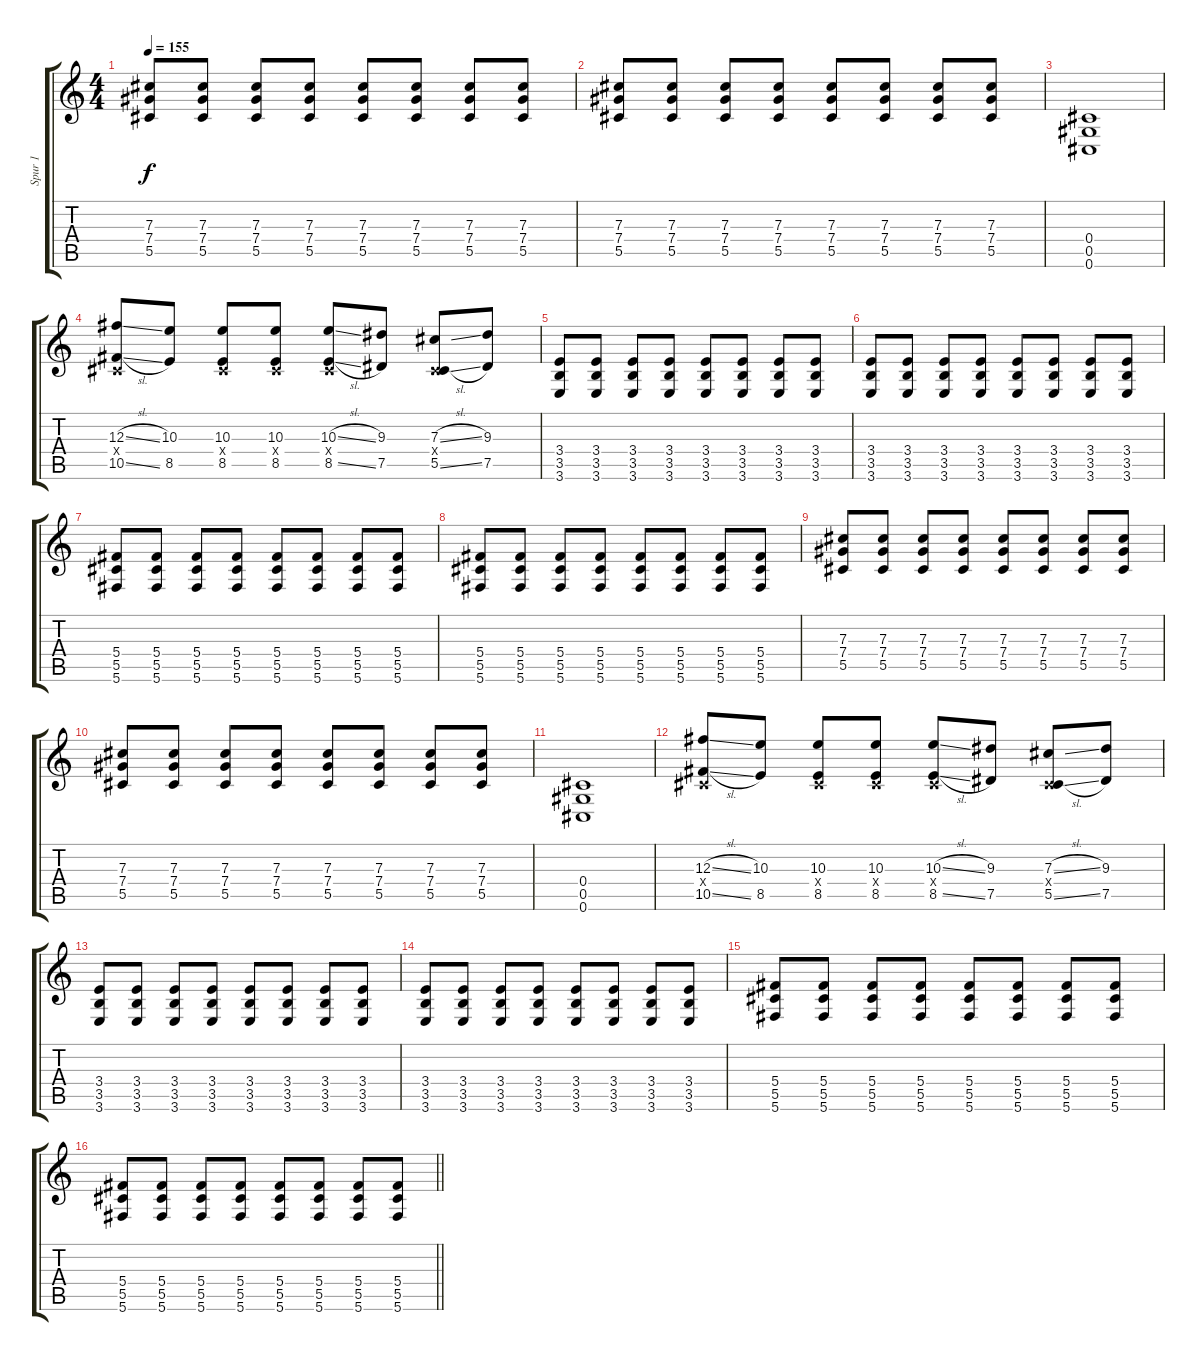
\track ("Spur 1" "Spur 1") {instrument overdrivenguitar}
\staff {score tabs}
\tuning (Eb4 Bb3 Gb3 Db3 Ab2 Db2) {hide}
\ts (4 4)
\tempo 155
\clef g2
\ks c
(7.3 7.4 5.5).8{dy f} (7.3 7.4 5.5).8 (7.3 7.4 5.5).8 (7.3 7.4 5.5).8 (7.3 7.4 5.5).8 (7.3 7.4 5.5).8 (7.3 7.4 5.5).8 (7.3 7.4 5.5).8 |
(7.3 7.4 5.5).8 (7.3 7.4 5.5).8 (7.3 7.4 5.5).8 (7.3 7.4 5.5).8 (7.3 7.4 5.5).8 (7.3 7.4 5.5).8 (7.3 7.4 5.5).8 (7.3 7.4 5.5).8 |
(0.4 0.5 0.6).1 |
(12.3{sl} 0.4{x} 10.5{sl}).8 (10.3 8.5).8 (10.3 0.4{x} 8.5).8 (10.3 0.4{x} 8.5).8 (10.3{sl} 0.4{x} 8.5{sl}).8 (9.3 7.5).8 (7.3{sl} 0.4{x} 5.5{sl}).8 (9.3 7.5).8 |
(3.4 3.5 3.6).8 (3.4 3.5 3.6).8 (3.4 3.5 3.6).8 (3.4 3.5 3.6).8 (3.4 3.5 3.6).8 (3.4 3.5 3.6).8 (3.4 3.5 3.6).8 (3.4 3.5 3.6).8 |
(3.4 3.5 3.6).8 (3.4 3.5 3.6).8 (3.4 3.5 3.6).8 (3.4 3.5 3.6).8 (3.4 3.5 3.6).8 (3.4 3.5 3.6).8 (3.4 3.5 3.6).8 (3.4 3.5 3.6).8 |
(5.4 5.5 5.6).8 (5.4 5.5 5.6).8 (5.4 5.5 5.6).8 (5.4 5.5 5.6).8 (5.4 5.5 5.6).8 (5.4 5.5 5.6).8 (5.4 5.5 5.6).8 (5.4 5.5 5.6).8 |
(5.4 5.5 5.6).8 (5.4 5.5 5.6).8 (5.4 5.5 5.6).8 (5.4 5.5 5.6).8 (5.4 5.5 5.6).8 (5.4 5.5 5.6).8 (5.4 5.5 5.6).8 (5.4 5.5 5.6).8 |
(7.3 7.4 5.5).8 (7.3 7.4 5.5).8 (7.3 7.4 5.5).8 (7.3 7.4 5.5).8 (7.3 7.4 5.5).8 (7.3 7.4 5.5).8 (7.3 7.4 5.5).8 (7.3 7.4 5.5).8 |
(7.3 7.4 5.5).8 (7.3 7.4 5.5).8 (7.3 7.4 5.5).8 (7.3 7.4 5.5).8 (7.3 7.4 5.5).8 (7.3 7.4 5.5).8 (7.3 7.4 5.5).8 (7.3 7.4 5.5).8 |
(0.4 0.5 0.6).1 |
(12.3{sl} 0.4{x} 10.5{sl}).8 (10.3 8.5).8 (10.3 0.4{x} 8.5).8 (10.3 0.4{x} 8.5).8 (10.3{sl} 0.4{x} 8.5{sl}).8 (9.3 7.5).8 (7.3{sl} 0.4{x} 5.5{sl}).8 (9.3 7.5).8 |
(3.4 3.5 3.6).8 (3.4 3.5 3.6).8 (3.4 3.5 3.6).8 (3.4 3.5 3.6).8 (3.4 3.5 3.6).8 (3.4 3.5 3.6).8 (3.4 3.5 3.6).8 (3.4 3.5 3.6).8 |
(3.4 3.5 3.6).8 (3.4 3.5 3.6).8 (3.4 3.5 3.6).8 (3.4 3.5 3.6).8 (3.4 3.5 3.6).8 (3.4 3.5 3.6).8 (3.4 3.5 3.6).8 (3.4 3.5 3.6).8 |
(5.4 5.5 5.6).8 (5.4 5.5 5.6).8 (5.4 5.5 5.6).8 (5.4 5.5 5.6).8 (5.4 5.5 5.6).8 (5.4 5.5 5.6).8 (5.4 5.5 5.6).8 (5.4 5.5 5.6).8 |
\barLineRight lightlight
(5.4 5.5 5.6).8 (5.4 5.5 5.6).8 (5.4 5.5 5.6).8 (5.4 5.5 5.6).8 (5.4 5.5 5.6).8 (5.4 5.5 5.6).8 (5.4 5.5 5.6).8 (5.4 5.5 5.6).8
